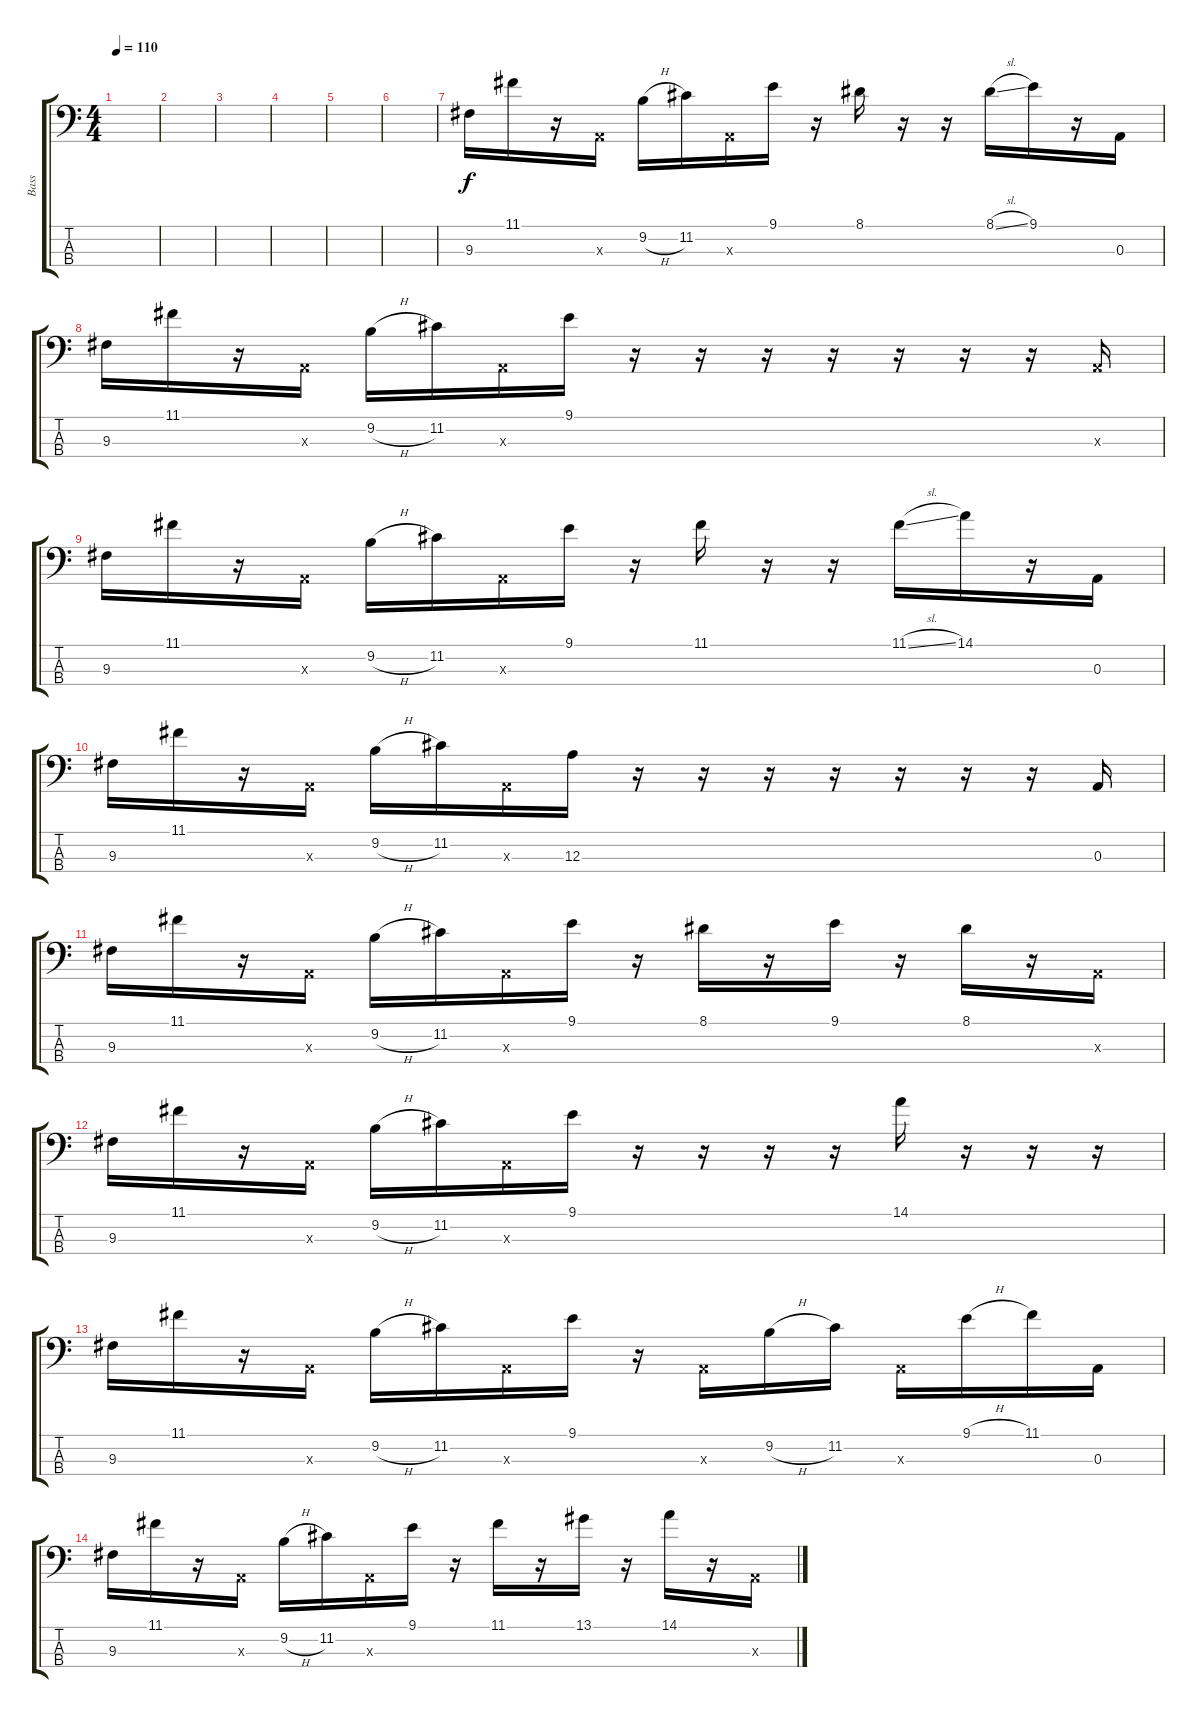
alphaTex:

\track ("Bass" "Bass") {instrument electricbassfinger}
\staff {score tabs}
\tuning (G2 D2 A1 E1) {hide}
\ts (4 4)
\tempo 110
\clef f4
\ks c
|
|
|
|
|
|
9.3.16 11.1.16 r.16 0.3{x}.16 9.2{h}.16 11.2.16 0.3{x}.16 9.1.16 r.16 8.1.16 r.16 r.16 8.1{sl}.16 9.1.16 r.16 0.3.16 |
9.3.16 11.1.16 r.16 0.3{x}.16 9.2{h}.16 11.2.16 0.3{x}.16 9.1.16 r.16 r.16 r.16 r.16 r.16 r.16 r.16 0.3{x}.16 |
9.3.16 11.1.16 r.16 0.3{x}.16 9.2{h}.16 11.2.16 0.3{x}.16 9.1.16 r.16 11.1.16 r.16 r.16 11.1{sl}.16 14.1.16 r.16 0.3.16 |
9.3.16 11.1.16 r.16 0.3{x}.16 9.2{h}.16 11.2.16 0.3{x}.16 12.3.16 r.16 r.16 r.16 r.16 r.16 r.16 r.16 0.3.16 |
9.3.16 11.1.16 r.16 0.3{x}.16 9.2{h}.16 11.2.16 0.3{x}.16 9.1.16 r.16 8.1.16 r.16 9.1.16 r.16 8.1.16 r.16 0.3{x}.16 |
9.3.16 11.1.16 r.16 0.3{x}.16 9.2{h}.16 11.2.16 0.3{x}.16 9.1.16 r.16 r.16 r.16 r.16 14.1.16 r.16 r.16 r.16 |
9.3.16 11.1.16 r.16 0.3{x}.16 9.2{h}.16 11.2.16 0.3{x}.16 9.1.16 r.16 0.3{x}.16 9.2{h}.16 11.2.16 0.3{x}.16 9.1{h}.16 11.1.16 0.3.16 |
9.3.16 11.1.16 r.16 0.3{x}.16 9.2{h}.16 11.2.16 0.3{x}.16 9.1.16 r.16 11.1.16 r.16 13.1.16 r.16 14.1.16 r.16 0.3{x}.16
